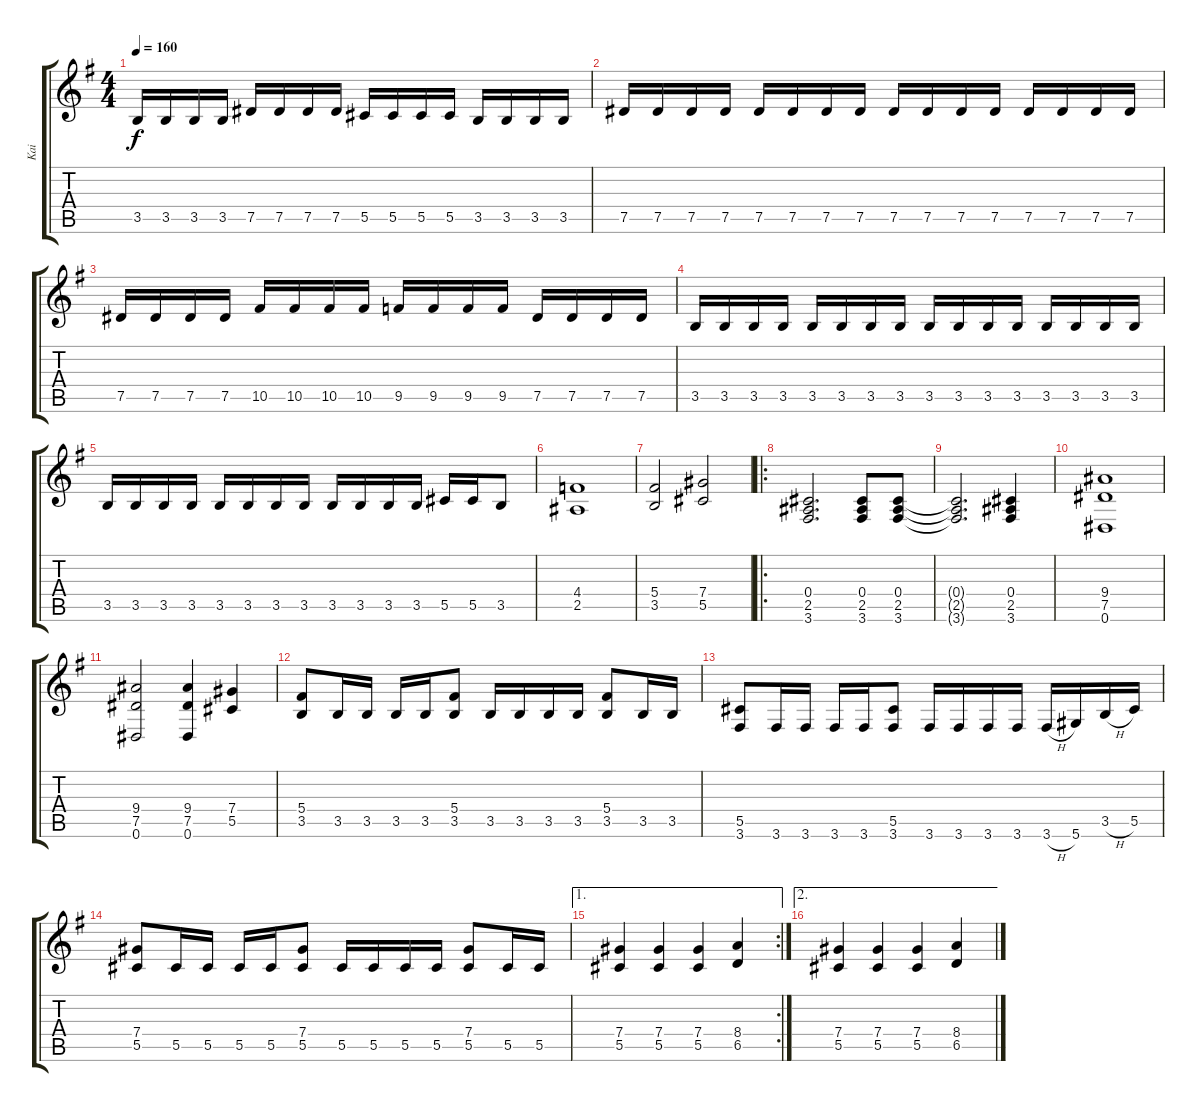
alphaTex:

\track ("Kai " "Kai ") {instrument distortionguitar}
\staff {score tabs}
\tuning (Eb4 Bb3 Gb3 Db3 Ab2 Eb2) {hide}
\ts (4 4)
\tempo 160
\clef g2
\ks g
3.5.16{dy f} 3.5.16 3.5.16 3.5.16 7.5.16 7.5.16 7.5.16 7.5.16 5.5.16 5.5.16 5.5.16 5.5.16 3.5.16 3.5.16 3.5.16 3.5.16 |
7.5.16 7.5.16 7.5.16 7.5.16 7.5.16 7.5.16 7.5.16 7.5.16 7.5.16 7.5.16 7.5.16 7.5.16 7.5.16 7.5.16 7.5.16 7.5.16 |
7.5.16 7.5.16 7.5.16 7.5.16 10.5.16 10.5.16 10.5.16 10.5.16 9.5.16 9.5.16 9.5.16 9.5.16 7.5.16 7.5.16 7.5.16 7.5.16 |
3.5.16 3.5.16 3.5.16 3.5.16 3.5.16 3.5.16 3.5.16 3.5.16 3.5.16 3.5.16 3.5.16 3.5.16 3.5.16 3.5.16 3.5.16 3.5.16 |
3.5.16 3.5.16 3.5.16 3.5.16 3.5.16 3.5.16 3.5.16 3.5.16 3.5.16 3.5.16 3.5.16 3.5.16 5.5.16 5.5.16 3.5.8 |
(4.4 2.5).1 |
(5.4 3.5).2 (7.4 5.5).2 |
\ro
(0.4 2.5 3.6).2{d} (0.4 2.5 3.6).8 (0.4 2.5 3.6).8 |
(0.4{t} 2.5{t} 3.6{t}).2{d} (0.4 2.5 3.6).4 |
(9.4 7.5 0.6).1 |
(9.4 7.5 0.6).2 (9.4 7.5 0.6).4 (7.4 5.5).4 |
(5.4 3.5).8 3.5.16 3.5.16 3.5.16 3.5.16 (5.4 3.5).8 3.5.16 3.5.16 3.5.16 3.5.16 (5.4 3.5).8 3.5.16 3.5.16 |
(5.5 3.6).8 3.6.16 3.6.16 3.6.16 3.6.16 (5.5 3.6).8 3.6.16 3.6.16 3.6.16 3.6.16 3.6{h}.16 5.6.16 3.5{h}.16 5.5.16 |
(7.4 5.5).8 5.5.16 5.5.16 5.5.16 5.5.16 (7.4 5.5).8 5.5.16 5.5.16 5.5.16 5.5.16 (7.4 5.5).8 5.5.16 5.5.16 |
\ae 1
\rc 2
(7.4 5.5).4 (7.4 5.5).4 (7.4 5.5).4 (8.4 6.5).4 |
\ae 2
(7.4 5.5).4 (7.4 5.5).4 (7.4 5.5).4 (8.4 6.5).4
